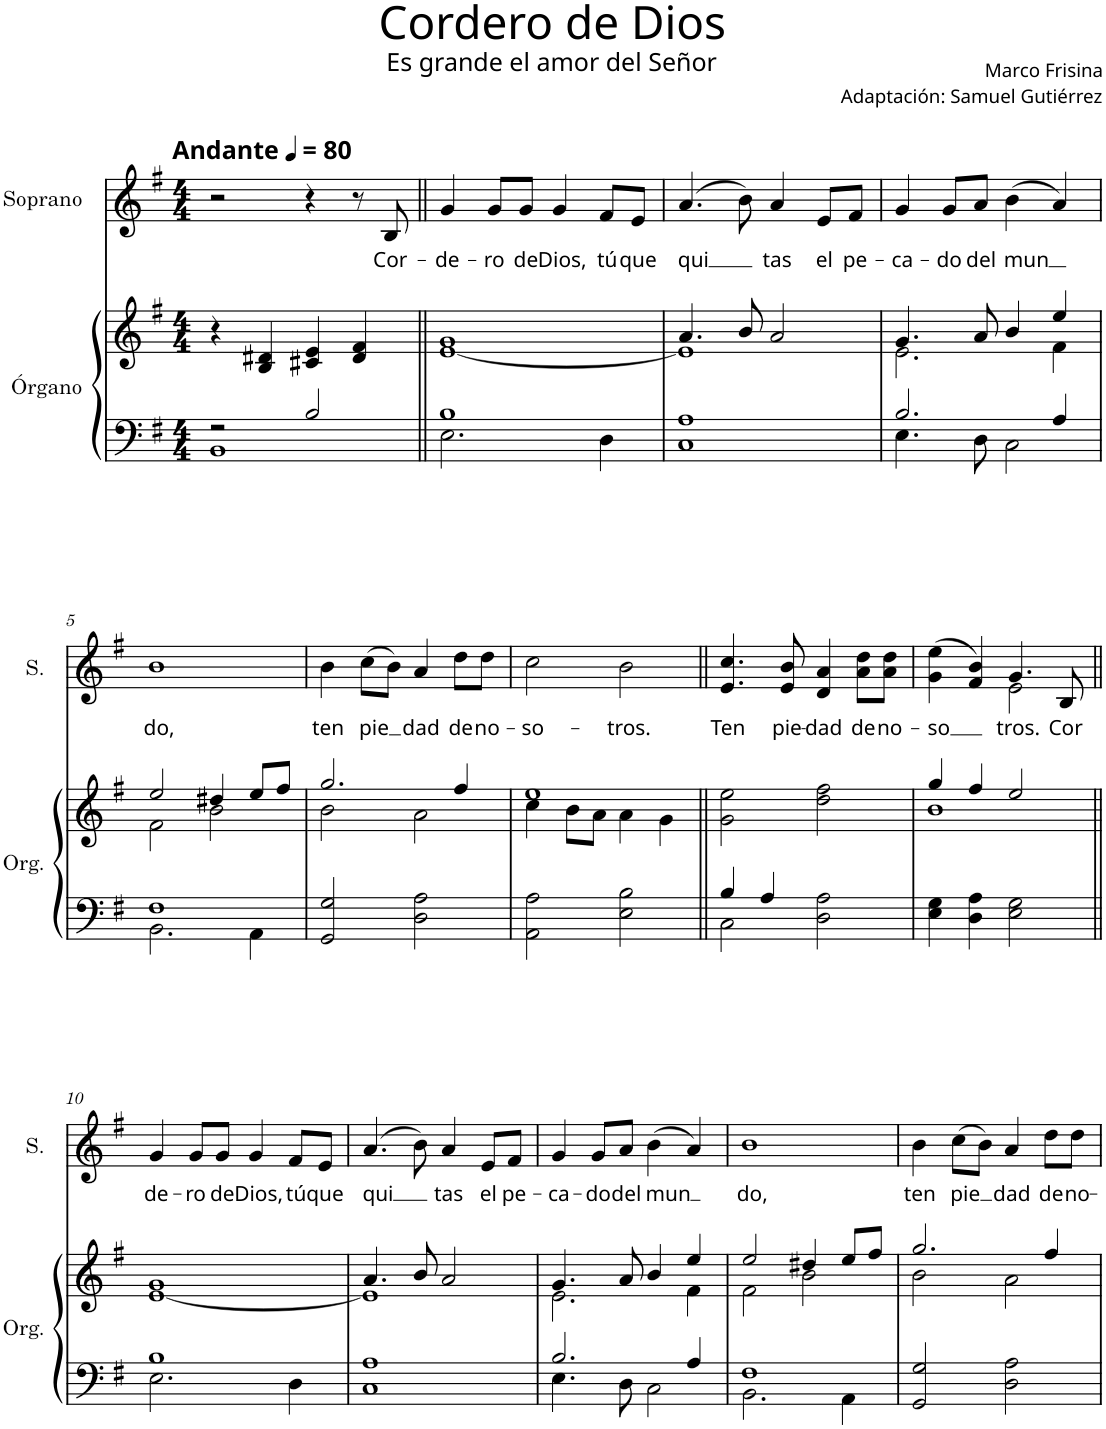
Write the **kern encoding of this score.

**kern	**kern	**kern	**text
*part2	*part2	*part1	*part1
*staff3	*staff2	*staff1	*staff1
*I"Órgano	*	*I"Soprano	*
*	*	*I'S.	*
*clefF4	*clefG2	*clefG2	*
*k[f#]	*k[f#]	*k[f#]	*
*M4/4	*M4/4	*M4/4	*
*MM80	*MM80	*MM80	*
=1	=1	=1	=1
*^	*	*	*
!	!	!	!LO:TX:a:B:t=Andante	!
2r	1BB	4r	2r	.
.	.	4B/ 4d#X/	.	.
2B/	.	4c#X/ 4e/	4r	.
.	.	4d#/ 4f#/	8r	.
!	!	!	!	!LO:LY:b
.	.	.	8B/	Cor-
=2||	=2||	=2||	=2||	=2||
!	!	!	!	!LO:LY:b
1B	2.E\	[1e 1g	4g/	-de-
!	!	!	!	!LO:LY:b
.	.	.	8g/L	-ro
!	!	!	!	!LO:LY:b
.	.	.	8g/J	de
!	!	!	!	!LO:LY:b
.	.	.	4g/	Dios,
!	!	!	!	!LO:LY:b
.	4D\	.	8f#/L	tú
!	!	!	!	!LO:LY:b
.	.	.	8e/J	que
*v	*v	*	*	*
=3	=3	=3	=3
*	*^	*	*
!	!	!	!	!LO:LY:b
1C 1A	4.a/	1e]	(4.a/	qui
.	8b/	.	8b\)	.
!	!	!	!	!LO:LY:b
.	2a/	.	4a/	tas
!	!	!	!	!LO:LY:b
.	.	.	8e/L	el
!	!	!	!	!LO:LY:b
.	.	.	8f#/J	pe-
=4	=4	=4	=4	=4
*^	*	*	*	*
!	!	!	!	!	!LO:LY:b
2.B/	4.E\	4.g/	2.e\	4g/	-ca-
!	!	!	!	!	!LO:LY:b
.	.	.	.	8g/L	-do
!	!	!	!	!	!LO:LY:b
.	8D\	8a/	.	8a/J	del
!	!	!	!	!	!LO:LY:b
.	2C\	4b/	.	(4b\	mun
4A/	.	4ee/	4f#\	4a/)	.
!!LO:LB:g=z
=5	=5	=5	=5	=5	=5
!	!	!	!	!	!LO:LY:b
1F#	2.BB\	2ee/	2f#\	1b	do,
.	.	4dd#X/	2b\	.	.
.	4AA\	8ee/L	.	.	.
.	.	8ff#/J	.	.	.
*v	*v	*	*	*	*
=6	=6	=6	=6	=6
!	!	!	!	!LO:LY:b
2GG/ 2G/	2.gg/	2b\	4b\	ten
!	!	!	!	!LO:LY:b
.	.	.	(8cc\L	-pie
.	.	.	8b\J)	.
!	!	!	!	!LO:LY:b
2D\ 2A\	.	2a\	4a/	dad
!	!	!	!	!LO:LY:b
.	4ff#/	.	8dd\L	de
!	!	!	!	!LO:LY:b
.	.	.	8dd\J	no-
=7	=7	=7	=7	=7
!	!	!	!	!LO:LY:b
2AA\ 2A\	1ee	4cc\	2cc\	-so-
.	.	8b\L	.	.
.	.	8a\J	.	.
!	!	!	!	!LO:LY:b
2E\ 2B\	.	4a\	2b\	-tros.
.	.	4g\	.	.
=8||	=8||	=8||	=8||	=8||
*^	*	*	*	*
!	!	!	!	!	!LO:LY:b
*	*	*v	*v	*	*
4B/	2C\	2g\ 2ee\	4.e/ 4.cc/	Ten
4A/	.	.	.	.
!	!	!	!	!LO:LY:b
.	.	.	8e/ 8b/	pie-
!	!	!	!	!LO:LY:b
2D\ 2A\	2ryy	2dd\ 2ff#\	4d/ 4a/	-dad
!	!	!	!	!LO:LY:b
.	.	.	8a\ 8dd\L	de
!	!	!	!	!LO:LY:b
.	.	.	8a\ 8dd\J	no-
*v	*v	*	*	*
=9	=9	=9	=9
*	*^	*	*
!	!	!	!	!LO:LY:b
*	*	*	*^	*
4E\ 4G\	4gg/	1b	(4g\ 4ee\	2ryy	-so
4D\ 4A\	4ff#/	.	4f#/ 4b/)	.	.
!	!	!	!	!	!LO:LY:b
2E\ 2G\	2ee/	.	4.g/	2e\	tros.
!	!	!	!	!	!LO:LY:b
.	.	.	8B/	.	Cor
*	*v	*v	*	*	*
*	*	*v	*v	*
!!LO:LB:g=z
=10||	=10||	=10||	=10||
*^	*	*	*
!	!	!	!	!LO:LY:b
1B	2.E\	[1e 1g	4g/	-de-
!	!	!	!	!LO:LY:b
.	.	.	8g/L	-ro
!	!	!	!	!LO:LY:b
.	.	.	8g/J	de
!	!	!	!	!LO:LY:b
.	.	.	4g/	Dios,
!	!	!	!	!LO:LY:b
.	4D\	.	8f#/L	tú
!	!	!	!	!LO:LY:b
.	.	.	8e/J	que
*v	*v	*	*	*
=11	=11	=11	=11
*	*^	*	*
!	!	!	!	!LO:LY:b
1C 1A	4.a/	1e]	(4.a/	qui
.	8b/	.	8b\)	.
!	!	!	!	!LO:LY:b
.	2a/	.	4a/	tas
!	!	!	!	!LO:LY:b
.	.	.	8e/L	el
!	!	!	!	!LO:LY:b
.	.	.	8f#/J	pe-
=12	=12	=12	=12	=12
*^	*	*	*	*
!	!	!	!	!	!LO:LY:b
2.B/	4.E\	4.g/	2.e\	4g/	-ca-
!	!	!	!	!	!LO:LY:b
.	.	.	.	8g/L	-do
!	!	!	!	!	!LO:LY:b
.	8D\	8a/	.	8a/J	del
!	!	!	!	!	!LO:LY:b
.	2C\	4b/	.	(4b\	mun
4A/	.	4ee/	4f#\	4a/)	.
=13	=13	=13	=13	=13	=13
!	!	!	!	!	!LO:LY:b
1F#	2.BB\	2ee/	2f#\	1b	do,
.	.	4dd#X/	2b\	.	.
.	4AA\	8ee/L	.	.	.
.	.	8ff#/J	.	.	.
*v	*v	*	*	*	*
=14	=14	=14	=14	=14
!	!	!	!	!LO:LY:b
2GG/ 2G/	2.gg/	2b\	4b\	ten
!	!	!	!	!LO:LY:b
.	.	.	(8cc\L	-pie
.	.	.	8b\J)	.
!	!	!	!	!LO:LY:b
2D\ 2A\	.	2a\	4a/	dad
!	!	!	!	!LO:LY:b
.	4ff#/	.	8dd\L	de
!	!	!	!	!LO:LY:b
.	.	.	8dd\J	no-
*	*v	*v	*	*
=	=	=	=
*-	*-	*-	*-
